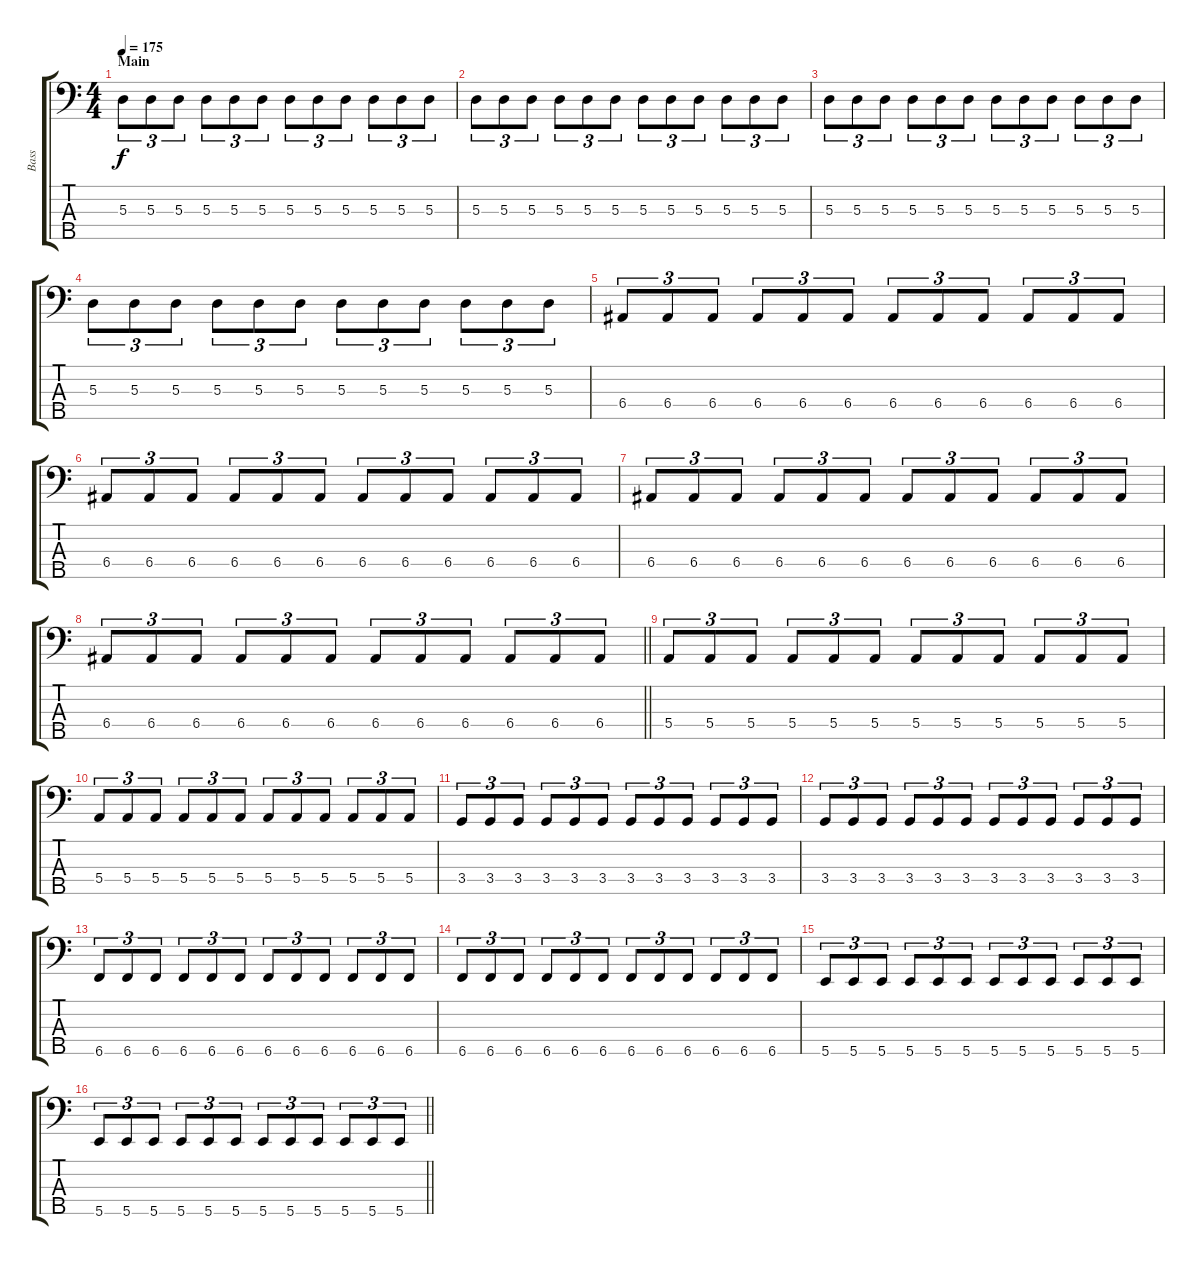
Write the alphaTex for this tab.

\track ("Bass" "Bass") {instrument electricbassfinger}
\staff {score tabs}
\tuning (G2 D2 A1 E1 B0) {hide}
\ts (4 4)
\section ("" "Main")
\tempo 175
\clef f4
\ks c
5.3.8{tu (3 2) dy f} 5.3.8{tu (3 2)} 5.3.8{tu (3 2)} 5.3.8{tu (3 2)} 5.3.8{tu (3 2)} 5.3.8{tu (3 2)} 5.3.8{tu (3 2)} 5.3.8{tu (3 2)} 5.3.8{tu (3 2)} 5.3.8{tu (3 2)} 5.3.8{tu (3 2)} 5.3.8{tu (3 2)} |
5.3.8{tu (3 2)} 5.3.8{tu (3 2)} 5.3.8{tu (3 2)} 5.3.8{tu (3 2)} 5.3.8{tu (3 2)} 5.3.8{tu (3 2)} 5.3.8{tu (3 2)} 5.3.8{tu (3 2)} 5.3.8{tu (3 2)} 5.3.8{tu (3 2)} 5.3.8{tu (3 2)} 5.3.8{tu (3 2)} |
5.3.8{tu (3 2)} 5.3.8{tu (3 2)} 5.3.8{tu (3 2)} 5.3.8{tu (3 2)} 5.3.8{tu (3 2)} 5.3.8{tu (3 2)} 5.3.8{tu (3 2)} 5.3.8{tu (3 2)} 5.3.8{tu (3 2)} 5.3.8{tu (3 2)} 5.3.8{tu (3 2)} 5.3.8{tu (3 2)} |
5.3.8{tu (3 2)} 5.3.8{tu (3 2)} 5.3.8{tu (3 2)} 5.3.8{tu (3 2)} 5.3.8{tu (3 2)} 5.3.8{tu (3 2)} 5.3.8{tu (3 2)} 5.3.8{tu (3 2)} 5.3.8{tu (3 2)} 5.3.8{tu (3 2)} 5.3.8{tu (3 2)} 5.3.8{tu (3 2)} |
6.4.8{tu (3 2)} 6.4.8{tu (3 2)} 6.4.8{tu (3 2)} 6.4.8{tu (3 2)} 6.4.8{tu (3 2)} 6.4.8{tu (3 2)} 6.4.8{tu (3 2)} 6.4.8{tu (3 2)} 6.4.8{tu (3 2)} 6.4.8{tu (3 2)} 6.4.8{tu (3 2)} 6.4.8{tu (3 2)} |
6.4.8{tu (3 2)} 6.4.8{tu (3 2)} 6.4.8{tu (3 2)} 6.4.8{tu (3 2)} 6.4.8{tu (3 2)} 6.4.8{tu (3 2)} 6.4.8{tu (3 2)} 6.4.8{tu (3 2)} 6.4.8{tu (3 2)} 6.4.8{tu (3 2)} 6.4.8{tu (3 2)} 6.4.8{tu (3 2)} |
6.4.8{tu (3 2)} 6.4.8{tu (3 2)} 6.4.8{tu (3 2)} 6.4.8{tu (3 2)} 6.4.8{tu (3 2)} 6.4.8{tu (3 2)} 6.4.8{tu (3 2)} 6.4.8{tu (3 2)} 6.4.8{tu (3 2)} 6.4.8{tu (3 2)} 6.4.8{tu (3 2)} 6.4.8{tu (3 2)} |
\barLineRight lightlight
6.4.8{tu (3 2)} 6.4.8{tu (3 2)} 6.4.8{tu (3 2)} 6.4.8{tu (3 2)} 6.4.8{tu (3 2)} 6.4.8{tu (3 2)} 6.4.8{tu (3 2)} 6.4.8{tu (3 2)} 6.4.8{tu (3 2)} 6.4.8{tu (3 2)} 6.4.8{tu (3 2)} 6.4.8{tu (3 2)} |
\section ("" "")
5.4.8{tu (3 2)} 5.4.8{tu (3 2)} 5.4.8{tu (3 2)} 5.4.8{tu (3 2)} 5.4.8{tu (3 2)} 5.4.8{tu (3 2)} 5.4.8{tu (3 2)} 5.4.8{tu (3 2)} 5.4.8{tu (3 2)} 5.4.8{tu (3 2)} 5.4.8{tu (3 2)} 5.4.8{tu (3 2)} |
5.4.8{tu (3 2)} 5.4.8{tu (3 2)} 5.4.8{tu (3 2)} 5.4.8{tu (3 2)} 5.4.8{tu (3 2)} 5.4.8{tu (3 2)} 5.4.8{tu (3 2)} 5.4.8{tu (3 2)} 5.4.8{tu (3 2)} 5.4.8{tu (3 2)} 5.4.8{tu (3 2)} 5.4.8{tu (3 2)} |
3.4.8{tu (3 2)} 3.4.8{tu (3 2)} 3.4.8{tu (3 2)} 3.4.8{tu (3 2)} 3.4.8{tu (3 2)} 3.4.8{tu (3 2)} 3.4.8{tu (3 2)} 3.4.8{tu (3 2)} 3.4.8{tu (3 2)} 3.4.8{tu (3 2)} 3.4.8{tu (3 2)} 3.4.8{tu (3 2)} |
3.4.8{tu (3 2)} 3.4.8{tu (3 2)} 3.4.8{tu (3 2)} 3.4.8{tu (3 2)} 3.4.8{tu (3 2)} 3.4.8{tu (3 2)} 3.4.8{tu (3 2)} 3.4.8{tu (3 2)} 3.4.8{tu (3 2)} 3.4.8{tu (3 2)} 3.4.8{tu (3 2)} 3.4.8{tu (3 2)} |
6.5.8{tu (3 2)} 6.5.8{tu (3 2)} 6.5.8{tu (3 2)} 6.5.8{tu (3 2)} 6.5.8{tu (3 2)} 6.5.8{tu (3 2)} 6.5.8{tu (3 2)} 6.5.8{tu (3 2)} 6.5.8{tu (3 2)} 6.5.8{tu (3 2)} 6.5.8{tu (3 2)} 6.5.8{tu (3 2)} |
6.5.8{tu (3 2)} 6.5.8{tu (3 2)} 6.5.8{tu (3 2)} 6.5.8{tu (3 2)} 6.5.8{tu (3 2)} 6.5.8{tu (3 2)} 6.5.8{tu (3 2)} 6.5.8{tu (3 2)} 6.5.8{tu (3 2)} 6.5.8{tu (3 2)} 6.5.8{tu (3 2)} 6.5.8{tu (3 2)} |
5.5.8{tu (3 2)} 5.5.8{tu (3 2)} 5.5.8{tu (3 2)} 5.5.8{tu (3 2)} 5.5.8{tu (3 2)} 5.5.8{tu (3 2)} 5.5.8{tu (3 2)} 5.5.8{tu (3 2)} 5.5.8{tu (3 2)} 5.5.8{tu (3 2)} 5.5.8{tu (3 2)} 5.5.8{tu (3 2)} |
\barLineRight lightlight
5.5.8{tu (3 2)} 5.5.8{tu (3 2)} 5.5.8{tu (3 2)} 5.5.8{tu (3 2)} 5.5.8{tu (3 2)} 5.5.8{tu (3 2)} 5.5.8{tu (3 2)} 5.5.8{tu (3 2)} 5.5.8{tu (3 2)} 5.5.8{tu (3 2)} 5.5.8{tu (3 2)} 5.5.8{tu (3 2)}
